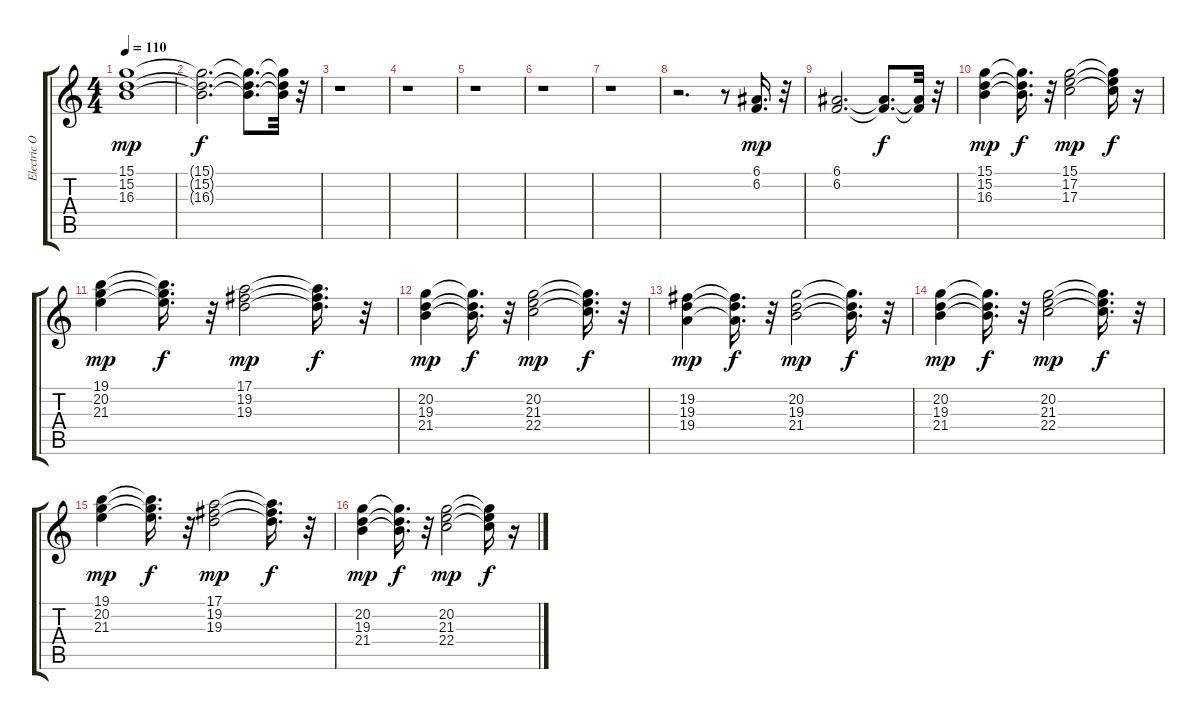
\track ("Electric Organ      " "Electric O") {instrument rockorgan}
\staff {score tabs}
\tuning (E4 B3 G3 D3 A2 E2) {hide}
\ts (4 4)
\tempo 110
\clef g2
\ks c
(15.1 15.2 16.3).1{dy mp} |
(15.1{t} 15.2{t} 16.3{t}).2{d dy f} (15.1{t} 15.2{t} 16.3{t}).8{d} (15.1{t} 15.2{t} 16.3{t}).32 r.32 |
r.1 |
r.1 |
r.1 |
r.1 |
r.1 |
r.2{d} r.8 (6.1 6.2).16{d dy mp} r.32 |
(6.1 6.2).2{d} (6.1{t} 6.2{t}).8{d dy f} (6.1{t} 6.2{t}).32 r.32 |
(15.1 15.2 16.3).4{dy mp} (15.1{t} 15.2{t} 16.3{t}).16{d dy f} r.32 (15.1 17.2 17.3).2{dy mp} (15.1{t} 17.2{t} 17.3{t}).16{dy f} r.16 |
(19.1 20.2 21.3).4{dy mp} (19.1{t} 20.2{t} 21.3{t}).16{d dy f} r.32 (17.1 19.2 19.3).2{dy mp} (17.1{t} 19.2{t} 19.3{t}).16{d dy f} r.32 |
(20.2 19.3 21.4).4{dy mp} (20.2{t} 19.3{t} 21.4{t}).16{d dy f} r.32 (20.2 21.3 22.4).2{dy mp} (20.2{t} 21.3{t} 22.4{t}).16{d dy f} r.32 |
(19.2 19.3 19.4).4{dy mp} (19.2{t} 19.3{t} 19.4{t}).16{d dy f} r.32 (20.2 19.3 21.4).2{dy mp} (20.2{t} 19.3{t} 21.4{t}).16{d dy f} r.32 |
(20.2 19.3 21.4).4{dy mp} (20.2{t} 19.3{t} 21.4{t}).16{d dy f} r.32 (20.2 21.3 22.4).2{dy mp} (20.2{t} 21.3{t} 22.4{t}).16{d dy f} r.32 |
(19.1 20.2 21.3).4{dy mp} (19.1{t} 20.2{t} 21.3{t}).16{d dy f} r.32 (17.1 19.2 19.3).2{dy mp} (17.1{t} 19.2{t} 19.3{t}).16{d dy f} r.32 |
(20.2 19.3 21.4).4{dy mp} (20.2{t} 19.3{t} 21.4{t}).16{d dy f} r.32 (20.2 21.3 22.4).2{dy mp} (20.2{t} 21.3{t} 22.4{t}).16{dy f} r.16
